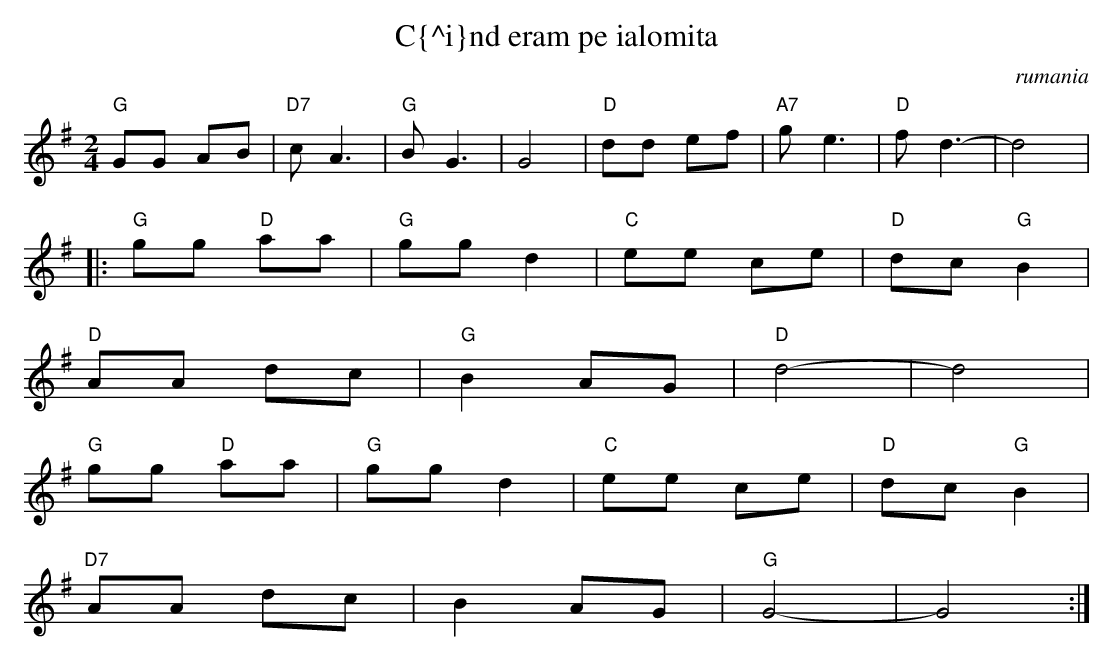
X:1
T:C{\^\i}nd eram pe ialomita
O:rumania
M:2/4
L:1/8
K:G
"G" GG AB| "D7" c A3| "G" B G3| G4| "D" dd ef| "A7" g e3| "D" f d3-| d4|:
"G" gg "D" aa| "G" gg d2| "C" ee ce| "D" dc "G" B2|
"D" AA dc| "G" B2 AG| "D" d4-| d4|
"G" gg "D" aa| "G" gg d2| "C" ee ce| "D" dc "G" B2|
"D7" AA dc| B2 AG| "G" G4-| G4:|
